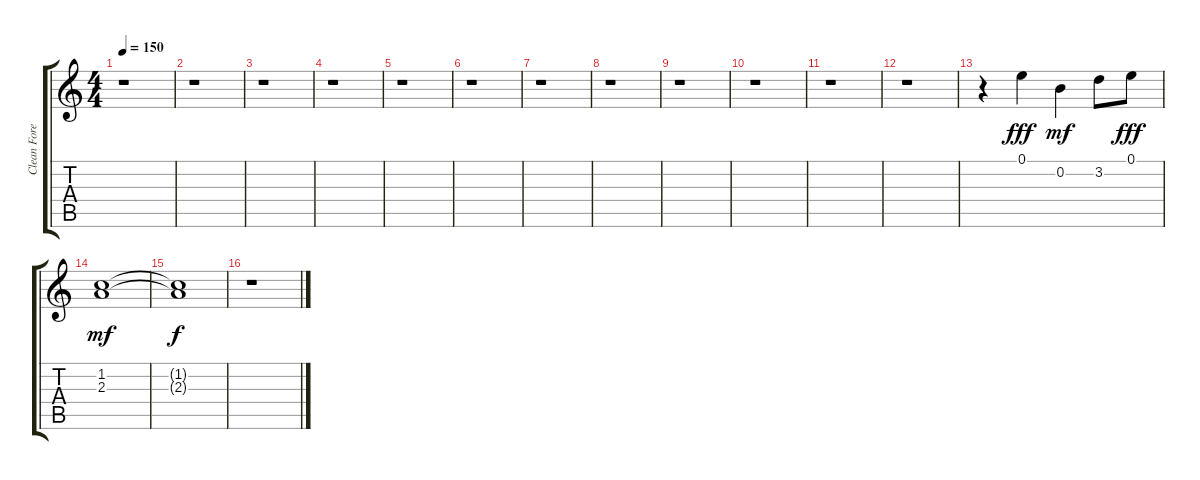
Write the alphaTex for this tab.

\track ("Clean Foreground" "Clean Fore") {instrument electricguitarclean}
\staff {score tabs}
\tuning (E4 B3 G3 D3 A2 E2) {hide}
\ts (4 4)
\tempo 150
\clef g2
\ks c
r.1{dy fff} |
r.1 |
r.1 |
r.1 |
r.1 |
r.1 |
r.1 |
r.1 |
r.1 |
r.1 |
r.1 |
r.1 |
r.4 0.1.4 0.2.4{dy mf} 3.2.8 0.1.8{dy fff} |
(1.2 2.3).1{dy mf} |
(1.2{t} 2.3{t}).1{dy f} |
r.1
